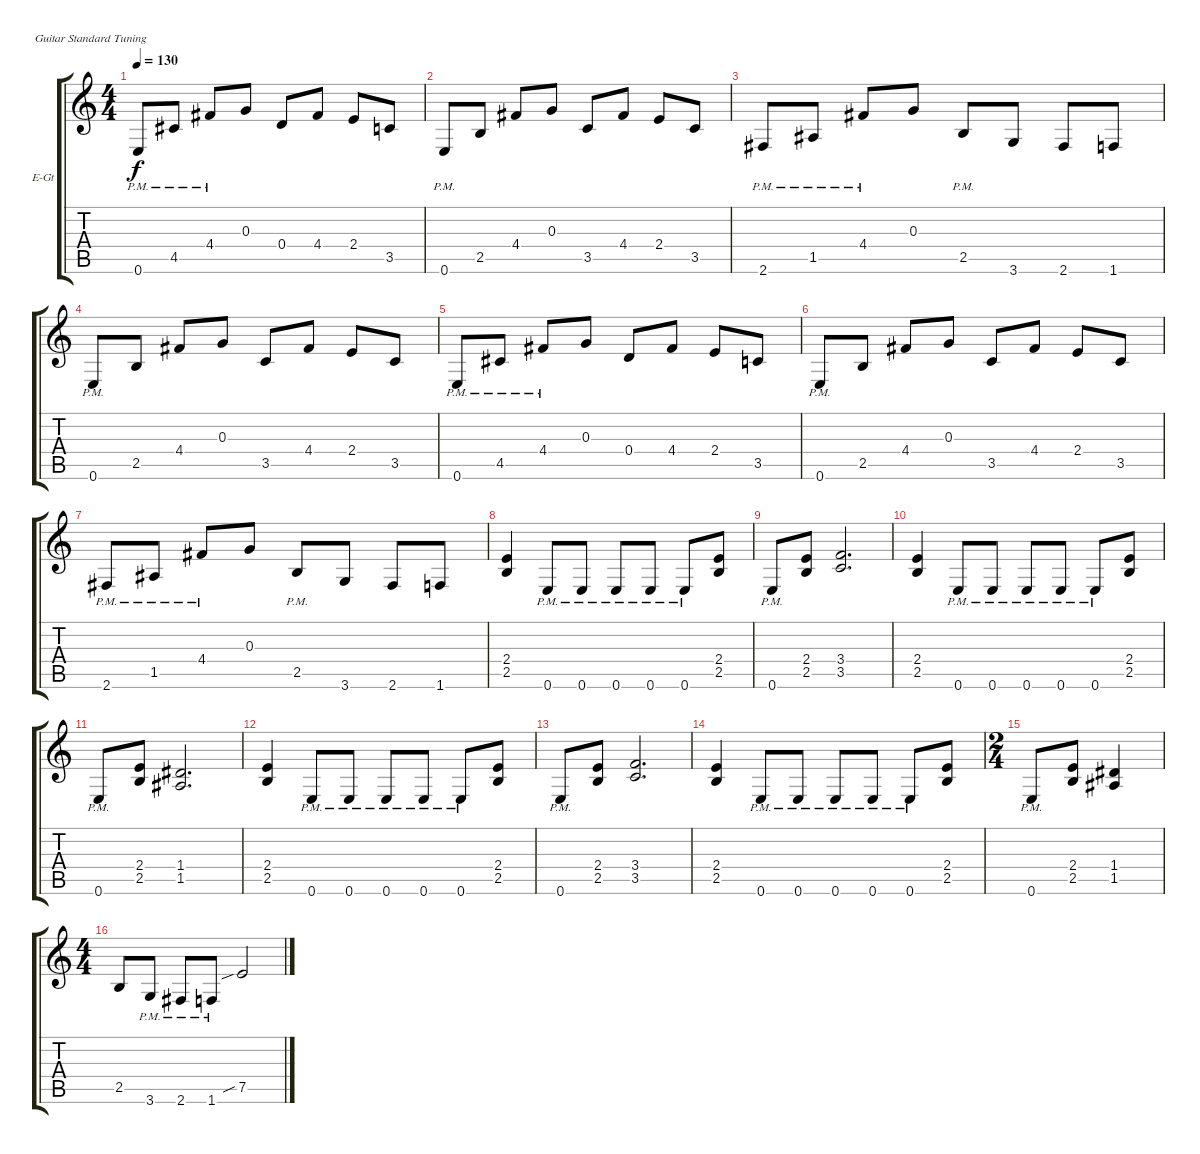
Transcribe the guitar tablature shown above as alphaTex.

\bracketExtendMode groupsimilarinstruments
\firstSystemTrackNameOrientation horizontal
\otherSystemsTrackNameOrientation horizontal
\track ("Dave Mustaine" "E-Gt") {instrument distortionguitar}
\staff {score tabs}
\tuning (E4 B3 G3 D3 A2 E2)
\ts (4 4)
\tempo 130
\clef g2
\ks c
0.6{pm}.8{dy f} 4.5{pm}.8 4.4{pm}.8 0.3.8 0.4.8 4.4.8 2.4.8 3.5.8 |
0.6{pm}.8 2.5.8 4.4.8 0.3.8 3.5.8 4.4.8 2.4.8 3.5.8 |
2.6{pm}.8 1.5{pm}.8 4.4{pm}.8 0.3.8 2.5{pm}.8 3.6.8 2.6.8 1.6.8 |
0.6{pm}.8 2.5.8 4.4.8 0.3.8 3.5.8 4.4.8 2.4.8 3.5.8 |
0.6{pm}.8 4.5{pm}.8 4.4{pm}.8 0.3.8 0.4.8 4.4.8 2.4.8 3.5.8 |
0.6{pm}.8 2.5.8 4.4.8 0.3.8 3.5.8 4.4.8 2.4.8 3.5.8 |
2.6{pm}.8 1.5{pm}.8 4.4{pm}.8 0.3.8 2.5{pm}.8 3.6.8 2.6.8 1.6.8 |
(2.4 2.5).4 0.6{pm}.8 0.6{pm}.8 0.6{pm}.8 0.6{pm}.8 0.6{pm}.8 (2.4 2.5).8 |
0.6{pm}.8 (2.4 2.5).8 (3.4 3.5).2{d} |
(2.4 2.5).4 0.6{pm}.8 0.6{pm}.8 0.6{pm}.8 0.6{pm}.8 0.6{pm}.8 (2.4 2.5).8 |
0.6{pm}.8 (2.4 2.5).8 (1.4 1.5).2{d} |
(2.4 2.5).4 0.6{pm}.8 0.6{pm}.8 0.6{pm}.8 0.6{pm}.8 0.6{pm}.8 (2.4 2.5).8 |
0.6{pm}.8 (2.4 2.5).8 (3.4 3.5).2{d} |
(2.4 2.5).4 0.6{pm}.8 0.6{pm}.8 0.6{pm}.8 0.6{pm}.8 0.6{pm}.8 (2.4 2.5).8 |
\ts (2 4)
0.6{pm}.8 (2.4 2.5).8 (1.4 1.5).4 |
\ts (4 4)
2.5.8 3.6{pm}.8 2.6{pm}.8 1.6{pm}.8 7.5{sib}.2
